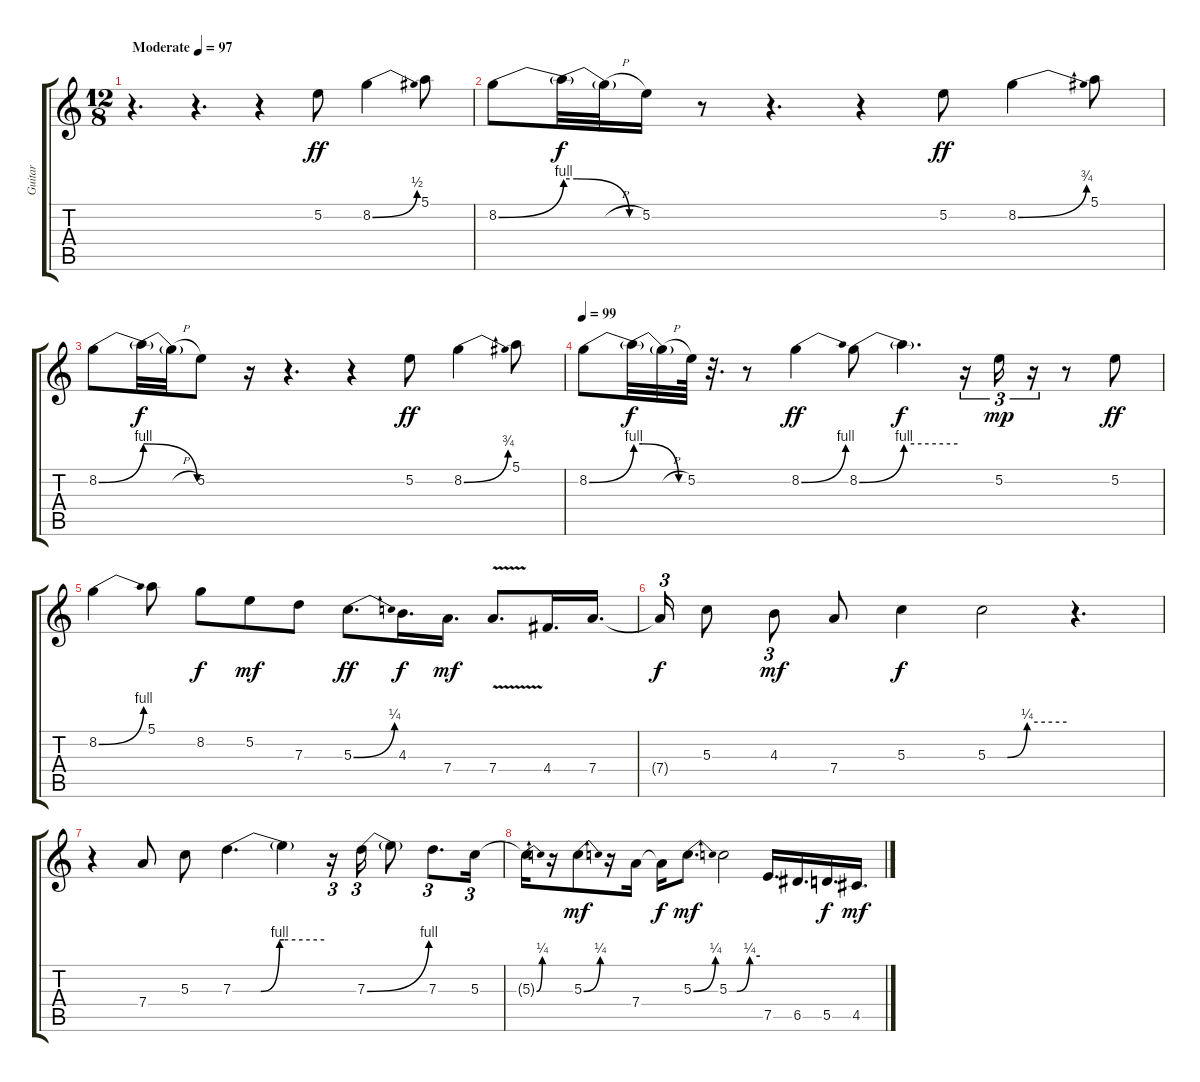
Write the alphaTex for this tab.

\track ("Guitar" "Guitar") {instrument overdrivenguitar}
\staff {score tabs}
\tuning (E4 B3 G3 D3 A2 E2) {hide}
\ts (12 8)
\tempo (97 "Moderate")
\clef g2
\ks c
r.4{d dy ff instrument overdrivenguitar} r.4{d} r.4 5.2.8 8.2{be (bend 0 0 60 2)}.4 5.1.8 |
8.2{be (bend 0 0 60 4)}.8 8.2{be (custom 0 4 10 4 50 0 60 0) t}.32{dy f} 8.2{h t}.32 5.2.16 r.8 r.4{d} r.4 5.2.8{dy ff} 8.2{be (bend 0 0 60 3)}.4 5.1.8 |
8.2{be (bend 0 0 60 4)}.8 8.2{be (release 0 4 60 0) t}.32{dy f} 8.2{h t}.32 5.2.8 r.16 r.4{d} r.4 5.2.8{dy ff} 8.2{be (bend 0 0 60 3)}.4 5.1.8 |
\tempo 99
8.2{be (bend 0 0 60 4)}.8 8.2{be (custom 0 4 10 4 50 0 60 0) t}.32{dy f} 8.2{h t}.32 5.2.64 r.32{d} r.8 8.2{be (bend 0 0 60 4)}.4{dy ff} 8.2{be (bend 0 0 60 4)}.8 8.2{be (hold 0 4 60 4) t}.4{d dy f} r.16{tu (3 2)} 5.2.16{tu (3 2) dy mp} r.16{tu (3 2)} r.8 5.2.8{dy ff} |
8.2{be (bend 0 0 60 4)}.4 5.1.8 8.2.8{dy f} 5.2.8{dy mf} 7.3.8 5.3{be (bend 0 0 60 1)}.8{d dy ff} 4.3.16{d dy f} 7.4.16{d dy mf} 7.4{v}.8{d} 4.4.16{d} 7.4.16{d} |
7.4{t}.16{tu (3 2) dy f} 5.3.8 4.3.8{tu (3 2) dy mf} 7.4.8 5.3.4{dy f} 5.3{be (custom 0 0 15 0 30 1 60 1)}.2 r.4{d} |
r.4 7.4.8 5.3.8 7.3{be (custom 0 0 33 0 55 4 60 4)}.4{d} 7.3{be (hold 0 4 60 4) t}.4 r.16{tu (3 2)} 7.3{be (bend 0 0 60 4)}.16{tu (3 2)} 7.3{t}.8 7.3.8{d tu (3 2)} 5.3.16{tu (3 2)} |
5.3{be (bend 0 0 60 1) t}.16 r.16 5.3{be (bend 0 0 60 1)}.8{dy mf} r.16 7.4.16 7.4{t}.16{dy f} 5.3{be (bend 0 0 60 1)}.8{d dy mf} 5.3{be (custom 0 0 15 0 40 1 60 1)}.2 7.5.16{d} 6.5.16{d} 5.5.16{d dy f} 4.5.16{d dy mf}
